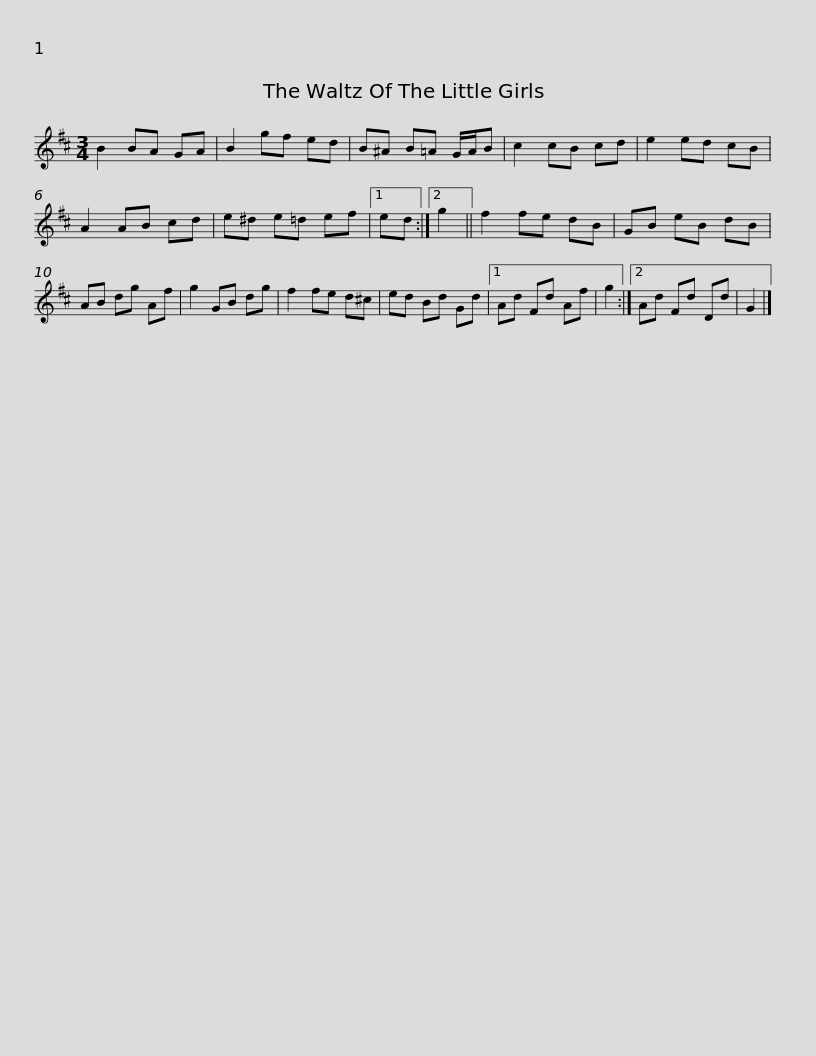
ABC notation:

X:1
L:1/8
M:3/4
I:linebreak $
K:D
V:1 treble
V:1
 B2 BA GA | B2 gf ed | B^A B=A G/A/B | c2 cB cd | e2 ed cB | %5
 A2 AB cd | e^d e=d ef |1 ed :|2$ g2 || f2 fe dB | %10
 GB eB dB | AB dg Af | g2 GB dg | f2 fe d^c | ed Bd Gd |1 %15
 Ad Fd Af | g2 :|2$ Ad Fd Dd | G2 |] %19
